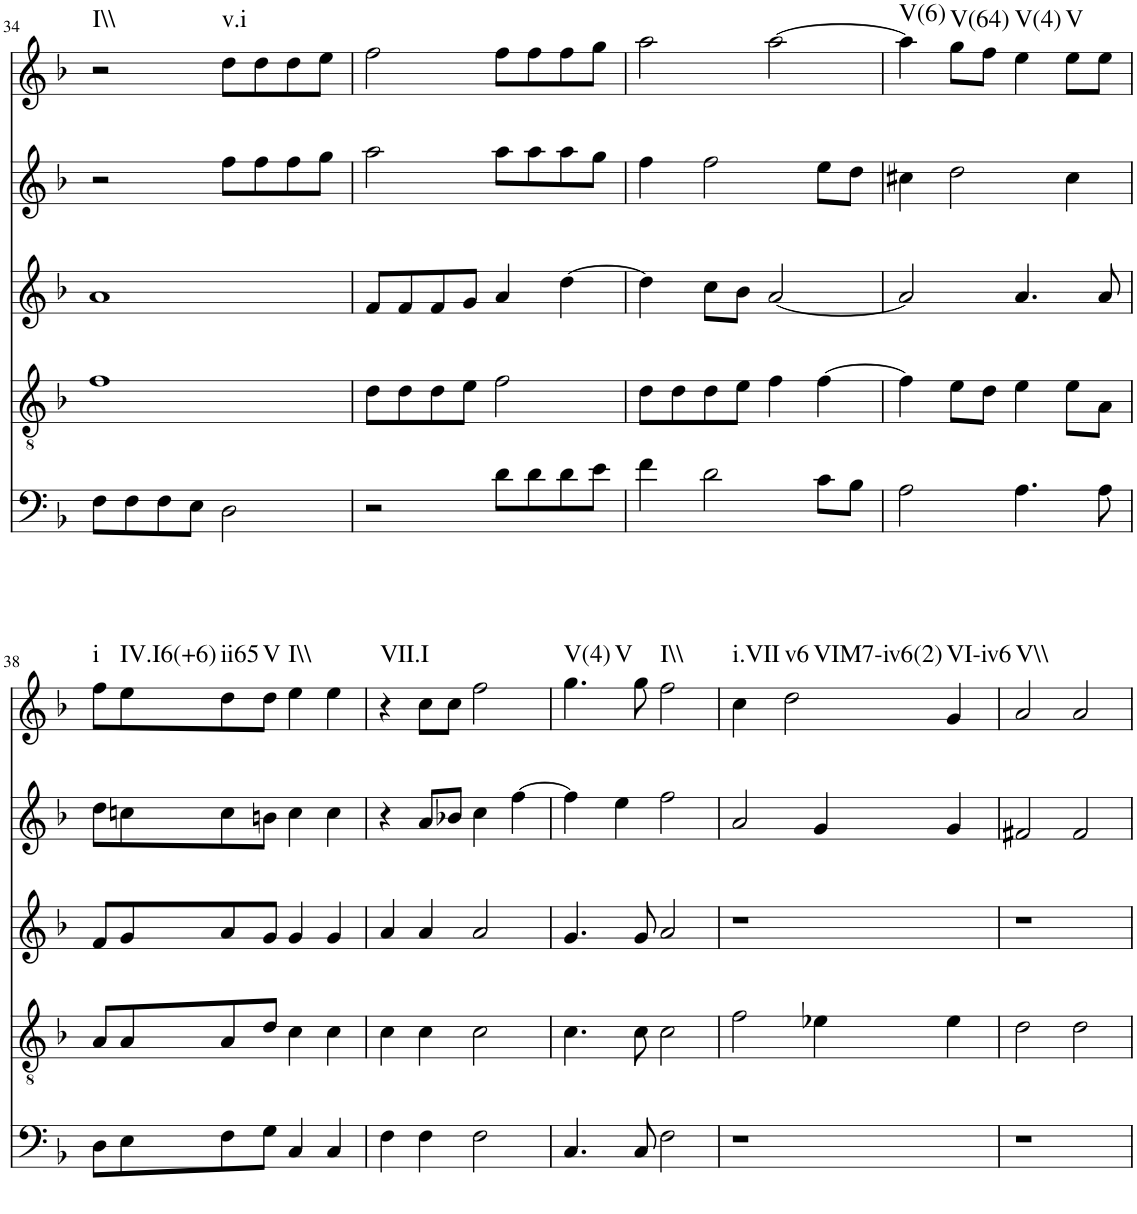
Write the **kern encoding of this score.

**kern	**kern	**kern	**kern	**kern	**harte
*part5	*part4	*part3	*part2	*part1	*part1
*staff5	*staff4	*staff3	*staff2	*staff1	*
*I"vox	*I"vox	*I"vox	*I"vox	*I"vox	*
!!LO:PB:g=z
*clefF4	*clefGv2	*clefG2	*clefG2	*clefG2	*
*k[b-]	*k[b-]	*k[b-]	*k[b-]	*k[b-]	*
*M4/4	*M4/4	*M4/4	*M4/4	*M4/4	*
=34	=34	=34	=34	=34	=34
!	!	!	!	!	!LO:H:kt=I\\
8F\L	1f	1a	2r	2r	N
8F\	.	.	.	.	.
8F\	.	.	.	.	.
8E\J	.	.	.	.	.
!	!	!	!	!	!LO:H:kt=v.i
2D\	.	.	8ff\L	8dd\L	N
.	.	.	8ff\	8dd\	.
.	.	.	8ff\	8dd\	.
.	.	.	8gg\J	8ee\J	.
=35	=35	=35	=35	=35	=35
2r	8d\L	8f/L	2aa\	2ff\	.
.	8d\	8f/	.	.	.
.	8d\	8f/	.	.	.
.	8e\J	8g/J	.	.	.
8d\L	2f\	4a/	8aa\L	8ff\L	.
8d\	.	.	8aa\	8ff\	.
8d\	.	[4dd\	8aa\	8ff\	.
8e\J	.	.	8gg\J	8gg\J	.
=36	=36	=36	=36	=36	=36
4f\	8d\L	4dd\]	4ff\	2aa\	.
.	8d\	.	.	.	.
2d\	8d\	8cc\L	2ff\	.	.
.	8e\J	8b-\J	.	.	.
.	4f\	[2a/	.	[2aa\	.
8c\L	[4f\	.	8ee\L	.	.
8B-\J	.	.	8dd\J	.	.
=37	=37	=37	=37	=37	=37
!	!	!	!	!	!LO:H:kt=V(6)
2A\	4f\]	2a/]	4cc#X\	4aa\]	N
!	!	!	!	!	!LO:H:kt=V(64)
.	8e\L	.	2dd\	8gg\L	N
.	8d\J	.	.	8ff\J	.
!	!	!	!	!	!LO:H:kt=V(4)
4.A\	4e\	4.a/	.	4ee\	N
!	!	!	!	!	!LO:H:kt=V
.	8e\L	.	4cc#\	8ee\L	N
8A\	8A\J	8a/	.	8ee\J	.
!!LO:LB:g=z
=38	=38	=38	=38	=38	=38
!	!	!	!	!	!LO:H:kt=i
8D\L	8A/L	8f/L	8dd\L	8ff\L	N
!	!	!	!	!	!LO:H:kt=IV.I6(+6)
8E\	8A/	8g/	8ccn\	8ee\	N
!	!	!	!	!	!LO:H:kt=ii65
8F\	8A/	8a/	8cc\	8dd\	N
!	!	!	!	!	!LO:H:kt=V
8G\J	8d/J	8g/J	8bn\J	8dd\J	N
!	!	!	!	!	!LO:H:kt=I\\
4C/	4c\	4g/	4cc\	4ee\	N
4C/	4c\	4g/	4cc\	4ee\	.
=39	=39	=39	=39	=39	=39
!	!	!	!	!	!LO:H:kt=VII.I
4F\	4c\	4a/	4r	4r	N
4F\	4c\	4a/	8a/L	8cc\L	.
.	.	.	8b-X/J	8cc\J	.
2F\	2c\	2a/	4cc\	2ff\	.
.	.	.	[4ff\	.	.
=40	=40	=40	=40	=40	=40
!	!	!	!	!	!LO:H:n=1:kt=V(4)
!	!	!	!	!	!LO:H:n=2:kt=V
4.C/	4.c\	4.g/	4ff\]	4.gg\	N N
.	.	.	4ee\	.	.
8C/	8c\	8g/	.	8gg\	.
!	!	!	!	!	!LO:H:kt=I\\
2F\	2c\	2a/	2ff\	2ff\	N
=41	=41	=41	=41	=41	=41
!	!	!	!	!	!LO:H:kt=i.VII
1r	2f\	1r	2a/	4cc\	N
!	!	!	!	!	!LO:H:n=1:kt=v6
!	!	!	!	!	!LO:H:n=2:kt=VIM7-iv6(2)
.	.	.	.	2dd\	N N
.	4e-X\	.	4g/	.	.
!	!	!	!	!	!LO:H:kt=VI-iv6
.	4e-\	.	4g/	4g/	N
=42	=42	=42	=42	=42	=42
!	!	!	!	!	!LO:H:kt=V\\
1r	2d\	1r	2f#X/	2a/	N
.	2d\	.	2f#/	2a/	.
=	=	=	=	=	=
*-	*-	*-	*-	*-	*-
